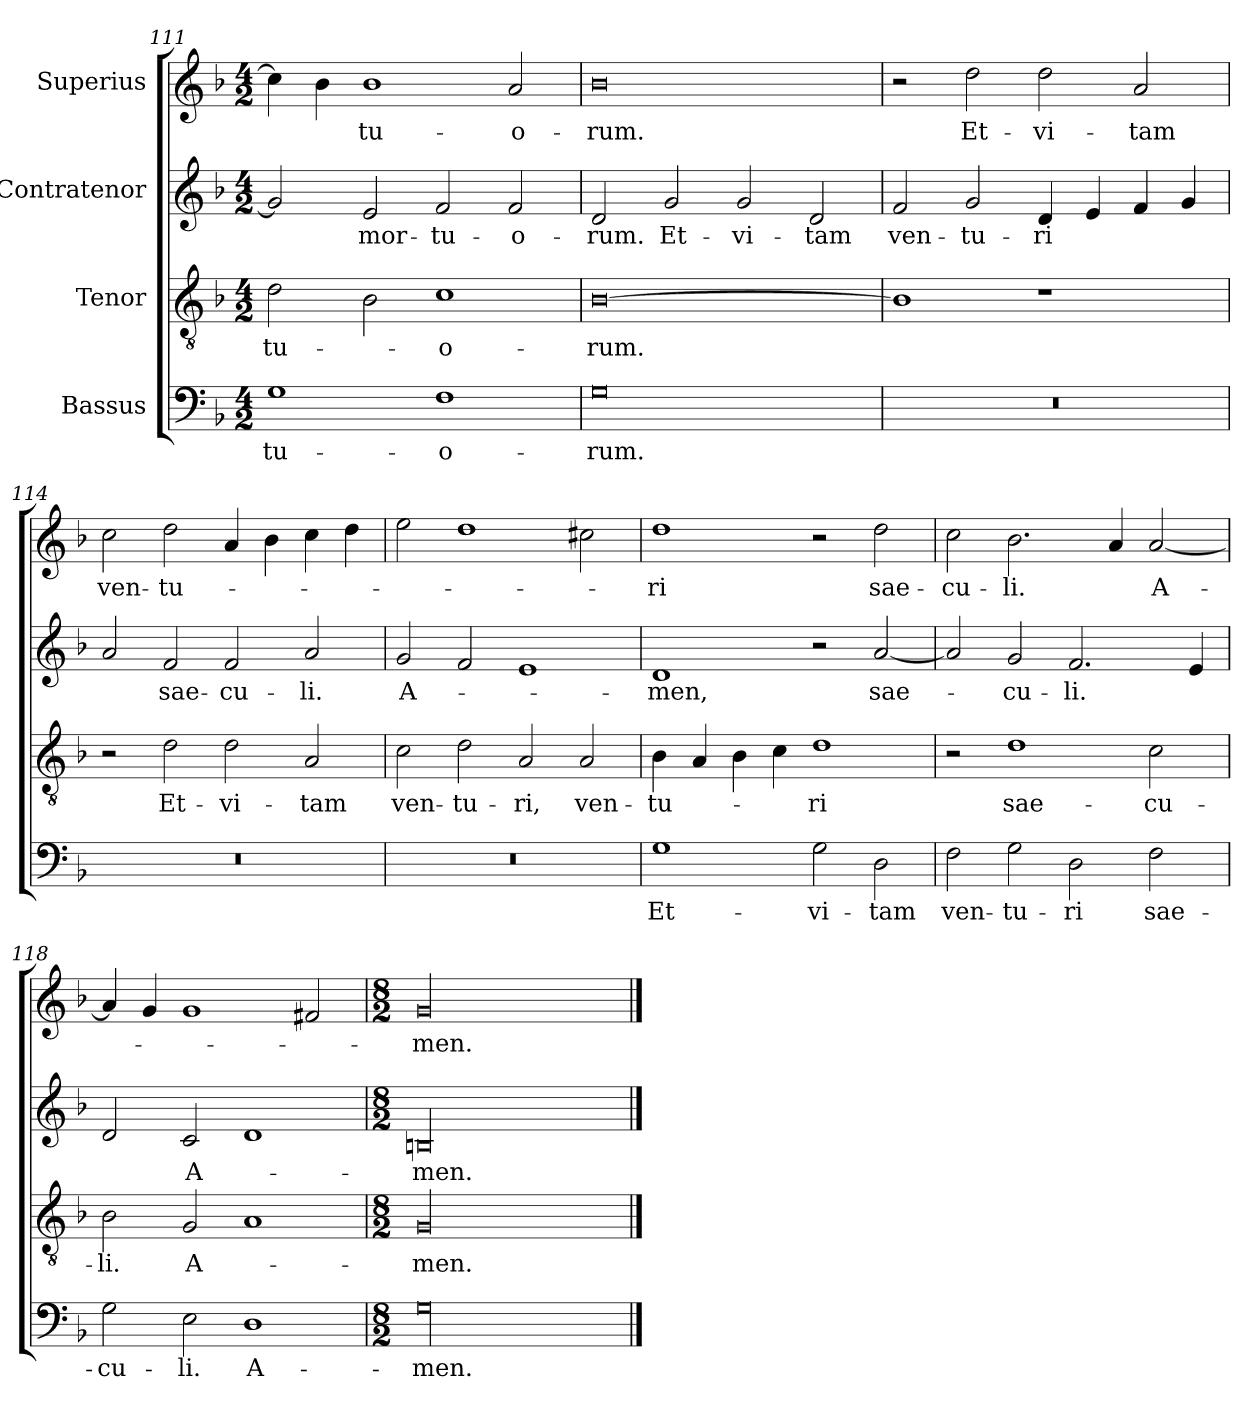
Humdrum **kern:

**kern	**text	**kern	**text	**kern	**text	**kern	**text
*part4	*part4	*part3	*part3	*part2	*part2	*part1	*part1
*staff4	*staff4	*staff3	*staff3	*staff2	*staff2	*staff1	*staff1
*I"Bassus	*	*I"Tenor	*	*I"Contratenor	*	*I"Superius	*
*clefF4	*	*clefGv2	*	*clefG2	*	*clefG2	*
*k[b-]	*	*k[b-]	*	*k[b-]	*	*k[b-]	*
*M4/2	*	*M4/2	*	*M4/2	*	*M4/2	*
=111	=111	=111	=111	=111	=111	=111	=111
1G\	-tu-	2d\	-tu-	2g/]	.	4cc\]	.
.	.	.	.	.	.	4b-\	.
.	.	2B-\	.	2e/	mor-	1b-\	-tu-
1F\	-o-	1c\	-o-	2f/	-tu-	.	.
.	.	.	.	2f/	-o-	2a/	-o-
=112	=112	=112	=112	=112	=112	=112	=112
0G\	-rum.	[0B-\	-rum.	2d/	-rum.	0b-\	-rum.
.	.	.	.	2g/	Et-	.	.
.	.	.	.	2g/	vi-	.	.
.	.	.	.	2d/	-tam	.	.
=113	=113	=113	=113	=113	=113	=113	=113
0r	.	1B-\]	.	2f/	ven-	2r	.
.	.	.	.	2g/	-tu-	2dd\	Et-
.	.	1r	.	4d/	-ri	2dd\	vi-
.	.	.	.	4e/	.	.	.
.	.	.	.	4f/	.	2a/	-tam
.	.	.	.	4g/	.	.	.
=114	=114	=114	=114	=114	=114	=114	=114
0r	.	2r	.	2a/	.	2cc\	ven-
.	.	2d\	Et-	2f/	sae-	2dd\	-tu-
.	.	2d\	vi-	2f/	-cu-	4a/	.
.	.	.	.	.	.	4b-\	.
.	.	2A/	-tam	2a/	-li.	4cc\	.
.	.	.	.	.	.	4dd\	.
=115	=115	=115	=115	=115	=115	=115	=115
0r	.	2c\	ven-	2g/	A-	2ee\	.
.	.	2d\	-tu-	2f/	.	1dd\	.
.	.	2A/	-ri,	1e/	.	.	.
.	.	2A/	ven-	.	.	2cc#X\	.
=116	=116	=116	=116	=116	=116	=116	=116
1G\	Et-	4B-\	-tu-	1d/	-men,	1dd\	-ri
.	.	4A/	.	.	.	.	.
.	.	4B-\	.	.	.	.	.
.	.	4c\	.	.	.	.	.
2G\	vi-	1d\	-ri	2r	.	2r	.
2D\	-tam	.	.	[2a/	sae-	2dd\	sae-
=117	=117	=117	=117	=117	=117	=117	=117
2F\	ven-	2r	.	2a/]	.	2cc\	-cu-
2G\	-tu-	1d\	sae-	2g/	-cu-	2.b-\	-li.
2D\	-ri	.	.	2.f/	-li.	.	.
.	.	.	.	.	.	4a/	.
2F\	sae-	2c\	-cu-	.	.	[2a/	A-
.	.	.	.	4e/	.	.	.
=118	=118	=118	=118	=118	=118	=118	=118
2G\	-cu-	2B-\	-li.	2d/	.	4a/]	.
.	.	.	.	.	.	4g/	.
2E\	-li.	2G/	A-	2c/	A-	1g/	.
1D\	A-	1A/	.	1d/	.	.	.
.	.	.	.	.	.	2f#X/	.
=119	=119	=119	=119	=119	=119	=119	=119
*M8/2	*	*M8/2	*	*M8/2	*	*M8/2	*
00G\	-men.	00G/	-men.	00Bn/	-men.	00g/	-men.
==	==	==	==	==	==	==	==
*-	*-	*-	*-	*-	*-	*-	*-
